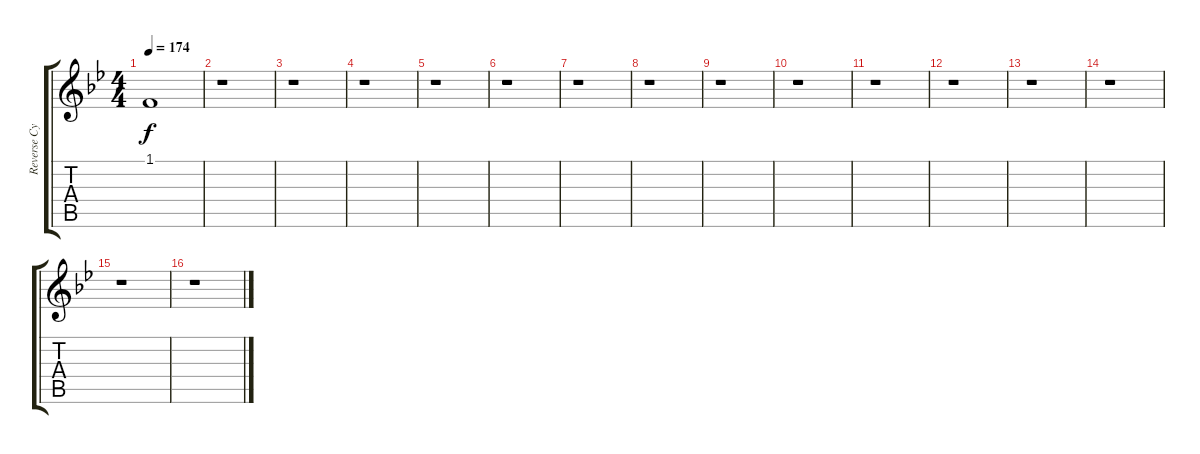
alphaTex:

\track ("Reverse Cymbal" "Reverse Cy") {instrument reversecymbal}
\staff {score tabs}
\tuning (E4 B3 G3 D3 A2 E2) {hide}
\ts (4 4)
\tempo 174
\clef g2
\ks gminor
1.1.1{dy f} |
r.1 |
r.1 |
r.1 |
r.1 |
r.1 |
r.1 |
r.1 |
r.1 |
r.1 |
r.1 |
r.1 |
r.1 |
r.1 |
r.1 |
r.1
